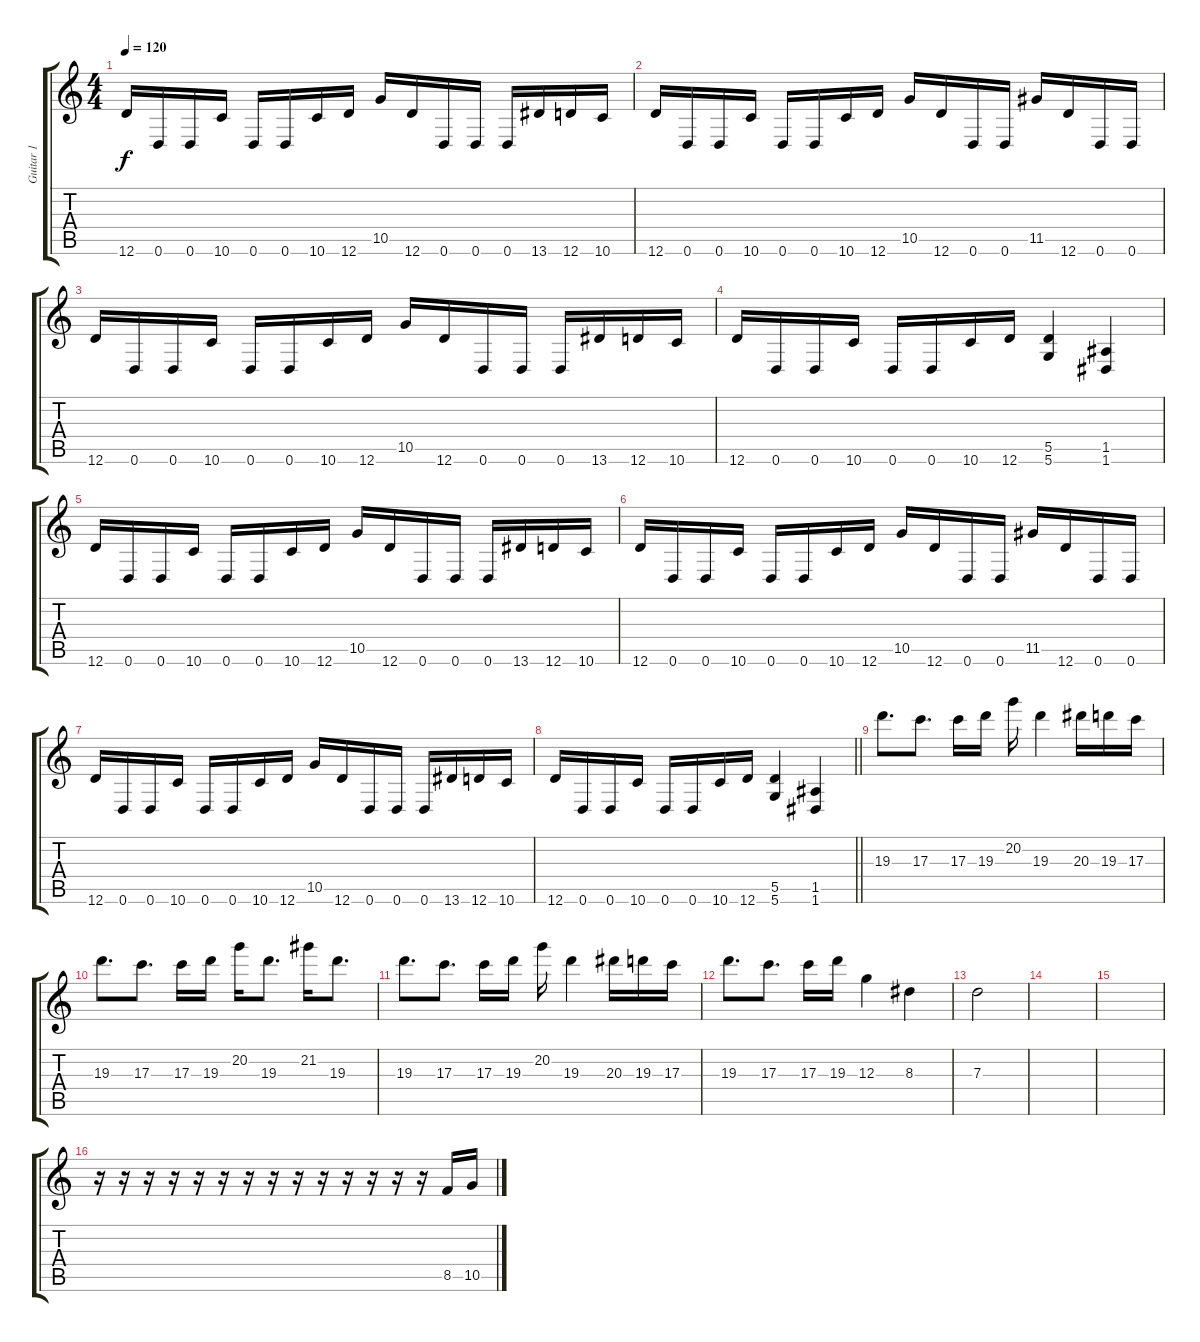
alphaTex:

\track ("Guitar 1" "Guitar 1") {instrument distortionguitar}
\staff {score tabs}
\tuning (E4 B3 G3 D3 A2 D2) {hide}
\ts (4 4)
\section ("" "")
\tempo 120
\clef g2
\ks c
12.6.16{dy f balance 8} 0.6.16 0.6.16 10.6.16 0.6.16 0.6.16 10.6.16 12.6.16 10.5.16 12.6.16 0.6.16 0.6.16 0.6.16 13.6.16 12.6.16 10.6.16 |
12.6.16 0.6.16 0.6.16 10.6.16 0.6.16 0.6.16 10.6.16 12.6.16 10.5.16 12.6.16 0.6.16 0.6.16 11.5.16 12.6.16 0.6.16 0.6.16 |
12.6.16 0.6.16 0.6.16 10.6.16 0.6.16 0.6.16 10.6.16 12.6.16 10.5.16 12.6.16 0.6.16 0.6.16 0.6.16 13.6.16 12.6.16 10.6.16 |
12.6.16 0.6.16 0.6.16 10.6.16 0.6.16 0.6.16 10.6.16 12.6.16 (5.5 5.6).4 (1.5 1.6).4 |
12.6.16 0.6.16 0.6.16 10.6.16 0.6.16 0.6.16 10.6.16 12.6.16 10.5.16 12.6.16 0.6.16 0.6.16 0.6.16 13.6.16 12.6.16 10.6.16 |
12.6.16 0.6.16 0.6.16 10.6.16 0.6.16 0.6.16 10.6.16 12.6.16 10.5.16 12.6.16 0.6.16 0.6.16 11.5.16 12.6.16 0.6.16 0.6.16 |
12.6.16 0.6.16 0.6.16 10.6.16 0.6.16 0.6.16 10.6.16 12.6.16 10.5.16 12.6.16 0.6.16 0.6.16 0.6.16 13.6.16 12.6.16 10.6.16 |
\barLineRight lightlight
12.6.16 0.6.16 0.6.16 10.6.16 0.6.16 0.6.16 10.6.16 12.6.16 (5.5 5.6).4 (1.5 1.6).4 |
\section ("" "")
19.3.8{d} 17.3.8{d} 17.3.16 19.3.16 20.2.16 19.3.4 20.3.16 19.3.16 17.3.16 |
19.3.8{d} 17.3.8{d} 17.3.16 19.3.16 20.2.16 19.3.8{d} 21.2.16 19.3.8{d} |
19.3.8{d} 17.3.8{d} 17.3.16 19.3.16 20.2.16 19.3.4 20.3.16 19.3.16 17.3.16 |
19.3.8{d} 17.3.8{d} 17.3.16 19.3.16 12.3.4 8.3.4 |
7.3.2 |
|
|
r.16 r.16 r.16 r.16 r.16 r.16 r.16 r.16 r.16 r.16 r.16 r.16 r.16 r.16 8.5.16 10.5.16
